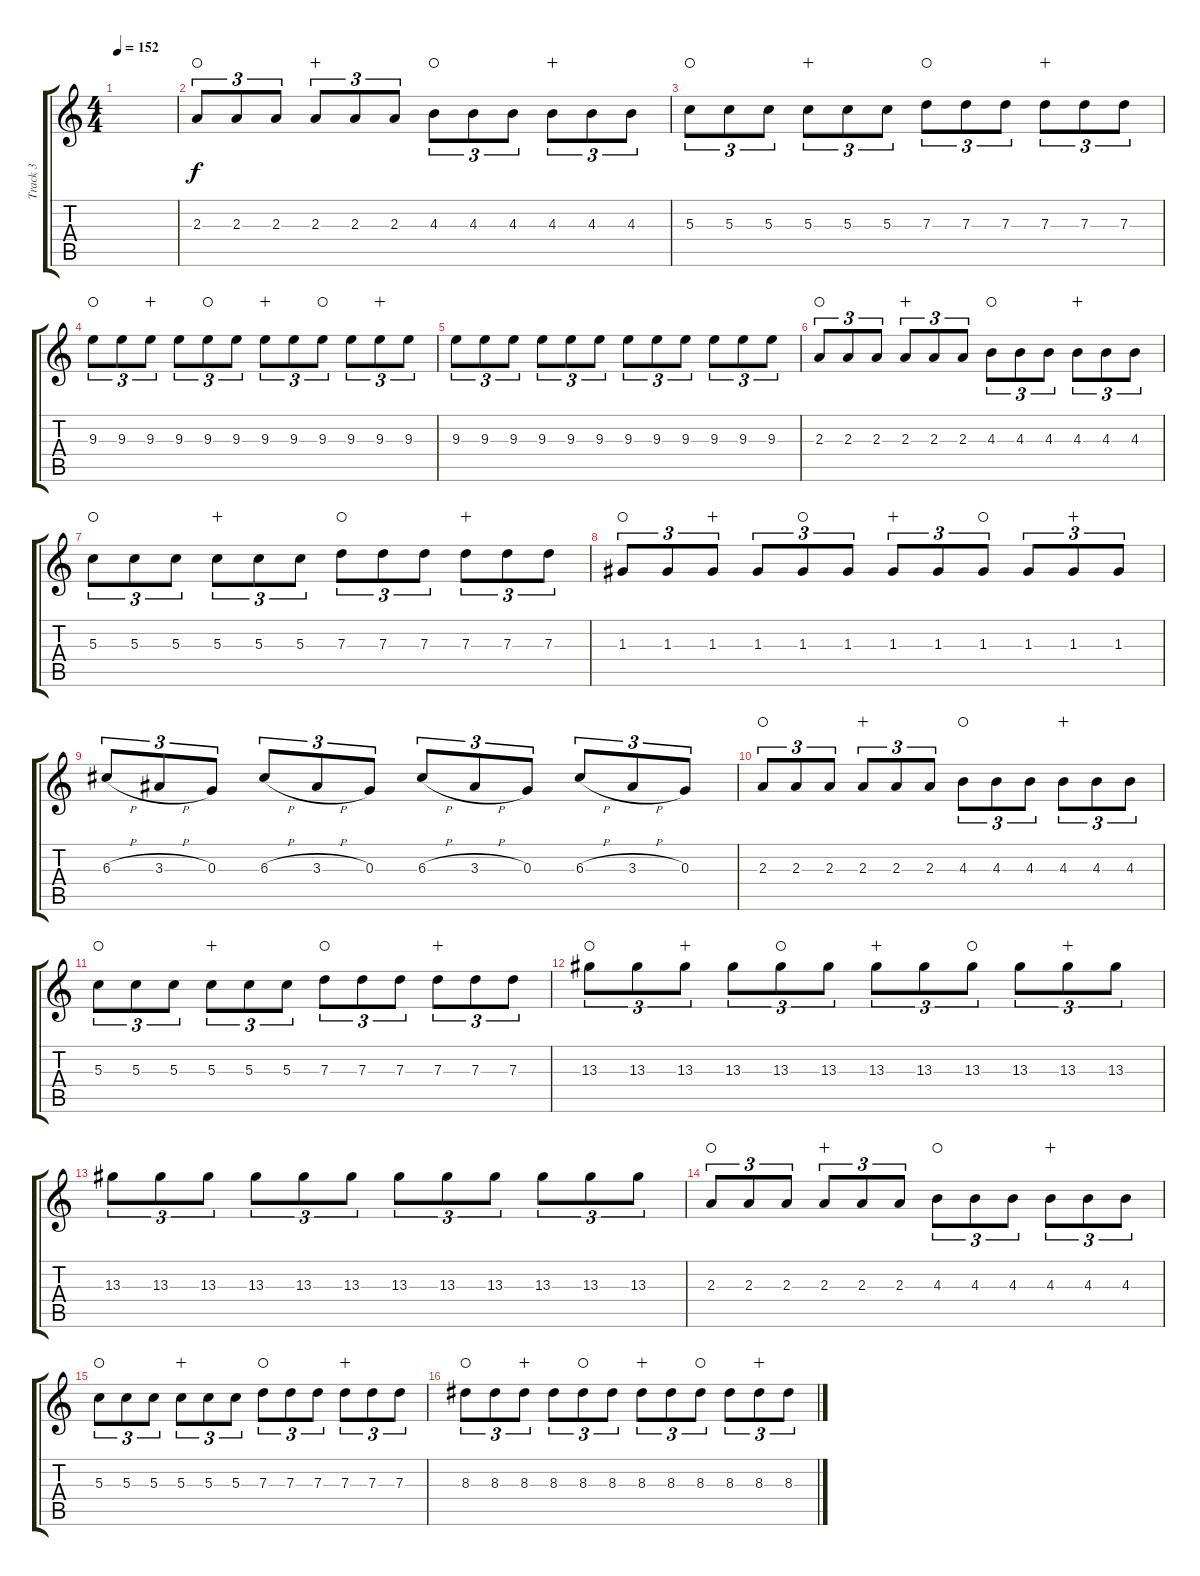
\track ("Track 3" "Track 3") {instrument distortionguitar}
\staff {score tabs}
\tuning (D4 B3 G3 D3 A2 E2) {hide}
\ts (4 4)
\tempo 152
\clef g2
\ks c
|
2.3.8{tu (3 2) waho} 2.3.8{tu (3 2)} 2.3.8{tu (3 2)} 2.3.8{tu (3 2) wahc} 2.3.8{tu (3 2)} 2.3.8{tu (3 2)} 4.3.8{tu (3 2) waho} 4.3.8{tu (3 2)} 4.3.8{tu (3 2)} 4.3.8{tu (3 2) wahc} 4.3.8{tu (3 2)} 4.3.8{tu (3 2)} |
5.3.8{tu (3 2) waho} 5.3.8{tu (3 2)} 5.3.8{tu (3 2)} 5.3.8{tu (3 2) wahc} 5.3.8{tu (3 2)} 5.3.8{tu (3 2)} 7.3.8{tu (3 2) waho} 7.3.8{tu (3 2)} 7.3.8{tu (3 2)} 7.3.8{tu (3 2) wahc} 7.3.8{tu (3 2)} 7.3.8{tu (3 2)} |
9.3.8{tu (3 2) waho} 9.3.8{tu (3 2)} 9.3.8{tu (3 2) wahc} 9.3.8{tu (3 2)} 9.3.8{tu (3 2) waho} 9.3.8{tu (3 2)} 9.3.8{tu (3 2) wahc} 9.3.8{tu (3 2)} 9.3.8{tu (3 2) waho} 9.3.8{tu (3 2)} 9.3.8{tu (3 2) wahc} 9.3.8{tu (3 2)} |
9.3.8{tu (3 2)} 9.3.8{tu (3 2)} 9.3.8{tu (3 2)} 9.3.8{tu (3 2)} 9.3.8{tu (3 2)} 9.3.8{tu (3 2)} 9.3.8{tu (3 2)} 9.3.8{tu (3 2)} 9.3.8{tu (3 2)} 9.3.8{tu (3 2)} 9.3.8{tu (3 2)} 9.3.8{tu (3 2)} |
2.3.8{tu (3 2) waho} 2.3.8{tu (3 2)} 2.3.8{tu (3 2)} 2.3.8{tu (3 2) wahc} 2.3.8{tu (3 2)} 2.3.8{tu (3 2)} 4.3.8{tu (3 2) waho} 4.3.8{tu (3 2)} 4.3.8{tu (3 2)} 4.3.8{tu (3 2) wahc} 4.3.8{tu (3 2)} 4.3.8{tu (3 2)} |
5.3.8{tu (3 2) waho} 5.3.8{tu (3 2)} 5.3.8{tu (3 2)} 5.3.8{tu (3 2) wahc} 5.3.8{tu (3 2)} 5.3.8{tu (3 2)} 7.3.8{tu (3 2) waho} 7.3.8{tu (3 2)} 7.3.8{tu (3 2)} 7.3.8{tu (3 2) wahc} 7.3.8{tu (3 2)} 7.3.8{tu (3 2)} |
1.3.8{tu (3 2) waho} 1.3.8{tu (3 2)} 1.3.8{tu (3 2) wahc} 1.3.8{tu (3 2)} 1.3.8{tu (3 2) waho} 1.3.8{tu (3 2)} 1.3.8{tu (3 2) wahc} 1.3.8{tu (3 2)} 1.3.8{tu (3 2) waho} 1.3.8{tu (3 2)} 1.3.8{tu (3 2) wahc} 1.3.8{tu (3 2)} |
6.3{h}.8{tu (3 2)} 3.3{h}.8{tu (3 2)} 0.3.8{tu (3 2)} 6.3{h}.8{tu (3 2)} 3.3{h}.8{tu (3 2)} 0.3.8{tu (3 2)} 6.3{h}.8{tu (3 2)} 3.3{h}.8{tu (3 2)} 0.3.8{tu (3 2)} 6.3{h}.8{tu (3 2)} 3.3{h}.8{tu (3 2)} 0.3.8{tu (3 2)} |
2.3.8{tu (3 2) waho} 2.3.8{tu (3 2)} 2.3.8{tu (3 2)} 2.3.8{tu (3 2) wahc} 2.3.8{tu (3 2)} 2.3.8{tu (3 2)} 4.3.8{tu (3 2) waho} 4.3.8{tu (3 2)} 4.3.8{tu (3 2)} 4.3.8{tu (3 2) wahc} 4.3.8{tu (3 2)} 4.3.8{tu (3 2)} |
5.3.8{tu (3 2) waho} 5.3.8{tu (3 2)} 5.3.8{tu (3 2)} 5.3.8{tu (3 2) wahc} 5.3.8{tu (3 2)} 5.3.8{tu (3 2)} 7.3.8{tu (3 2) waho} 7.3.8{tu (3 2)} 7.3.8{tu (3 2)} 7.3.8{tu (3 2) wahc} 7.3.8{tu (3 2)} 7.3.8{tu (3 2)} |
13.3.8{tu (3 2) waho} 13.3.8{tu (3 2)} 13.3.8{tu (3 2) wahc} 13.3.8{tu (3 2)} 13.3.8{tu (3 2) waho} 13.3.8{tu (3 2)} 13.3.8{tu (3 2) wahc} 13.3.8{tu (3 2)} 13.3.8{tu (3 2) waho} 13.3.8{tu (3 2)} 13.3.8{tu (3 2) wahc} 13.3.8{tu (3 2)} |
13.3.8{tu (3 2)} 13.3.8{tu (3 2)} 13.3.8{tu (3 2)} 13.3.8{tu (3 2)} 13.3.8{tu (3 2)} 13.3.8{tu (3 2)} 13.3.8{tu (3 2)} 13.3.8{tu (3 2)} 13.3.8{tu (3 2)} 13.3.8{tu (3 2)} 13.3.8{tu (3 2)} 13.3.8{tu (3 2)} |
2.3.8{tu (3 2) waho} 2.3.8{tu (3 2)} 2.3.8{tu (3 2)} 2.3.8{tu (3 2) wahc} 2.3.8{tu (3 2)} 2.3.8{tu (3 2)} 4.3.8{tu (3 2) waho} 4.3.8{tu (3 2)} 4.3.8{tu (3 2)} 4.3.8{tu (3 2) wahc} 4.3.8{tu (3 2)} 4.3.8{tu (3 2)} |
5.3.8{tu (3 2) waho} 5.3.8{tu (3 2)} 5.3.8{tu (3 2)} 5.3.8{tu (3 2) wahc} 5.3.8{tu (3 2)} 5.3.8{tu (3 2)} 7.3.8{tu (3 2) waho} 7.3.8{tu (3 2)} 7.3.8{tu (3 2)} 7.3.8{tu (3 2) wahc} 7.3.8{tu (3 2)} 7.3.8{tu (3 2)} |
8.3.8{tu (3 2) waho} 8.3.8{tu (3 2)} 8.3.8{tu (3 2) wahc} 8.3.8{tu (3 2)} 8.3.8{tu (3 2) waho} 8.3.8{tu (3 2)} 8.3.8{tu (3 2) wahc} 8.3.8{tu (3 2)} 8.3.8{tu (3 2) waho} 8.3.8{tu (3 2)} 8.3.8{tu (3 2) wahc} 8.3.8{tu (3 2)}
